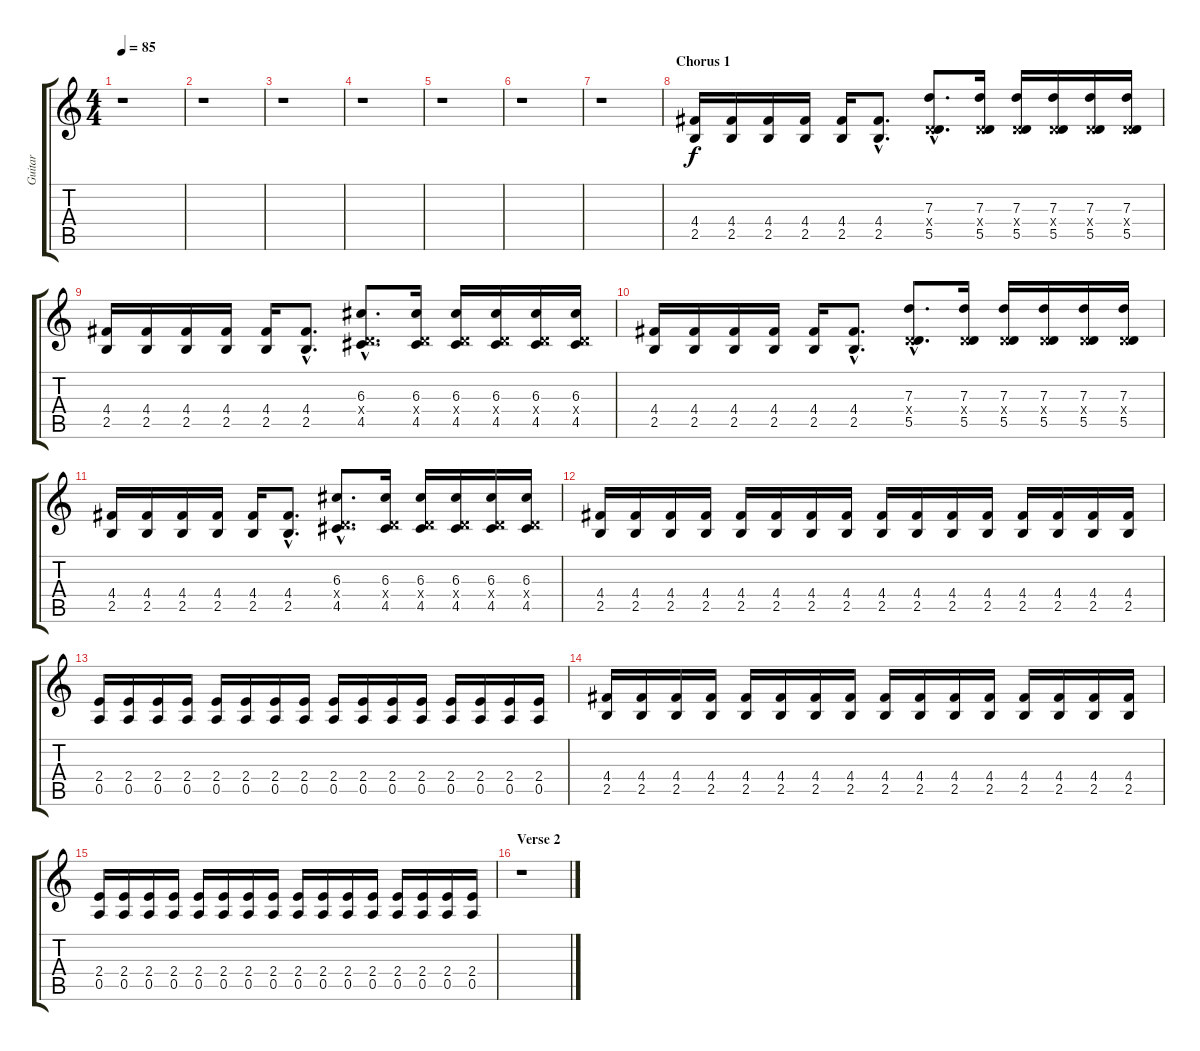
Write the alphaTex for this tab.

\track ("Guitar " "Guitar ") {instrument overdrivenguitar}
\staff {score tabs}
\tuning (E4 B3 G3 D3 A2 D2) {hide}
\ts (4 4)
\tempo 85
\clef g2
\ks c
r.1{dy f} |
r.1 |
r.1 |
r.1 |
r.1 |
r.1 |
r.1 |
\section ("" "Chorus 1")
(4.4 2.5).16 (4.4 2.5).16 (4.4 2.5).16 (4.4 2.5).16 (4.4 2.5).16 (4.4{hac} 2.5{hac}).8{d} (7.3{hac} 0.4{hac x} 5.5{hac}).8{d} (7.3 0.4{x} 5.5).16 (7.3 0.4{x} 5.5).16 (7.3 0.4{x} 5.5).16 (7.3 0.4{x} 5.5).16 (7.3 0.4{x} 5.5).16 |
(4.4 2.5).16 (4.4 2.5).16 (4.4 2.5).16 (4.4 2.5).16 (4.4 2.5).16 (4.4{hac} 2.5{hac}).8{d} (6.3{hac} 0.4{hac x} 4.5{hac}).8{d} (6.3 0.4{x} 4.5).16 (6.3 0.4{x} 4.5).16 (6.3 0.4{x} 4.5).16 (6.3 0.4{x} 4.5).16 (6.3 0.4{x} 4.5).16 |
(4.4 2.5).16 (4.4 2.5).16 (4.4 2.5).16 (4.4 2.5).16 (4.4 2.5).16 (4.4{hac} 2.5{hac}).8{d} (7.3{hac} 0.4{hac x} 5.5{hac}).8{d} (7.3 0.4{x} 5.5).16 (7.3 0.4{x} 5.5).16 (7.3 0.4{x} 5.5).16 (7.3 0.4{x} 5.5).16 (7.3 0.4{x} 5.5).16 |
(4.4 2.5).16 (4.4 2.5).16 (4.4 2.5).16 (4.4 2.5).16 (4.4 2.5).16 (4.4{hac} 2.5{hac}).8{d} (6.3{hac} 0.4{hac x} 4.5{hac}).8{d} (6.3 0.4{x} 4.5).16 (6.3 0.4{x} 4.5).16 (6.3 0.4{x} 4.5).16 (6.3 0.4{x} 4.5).16 (6.3 0.4{x} 4.5).16 |
(4.4 2.5).16 (4.4 2.5).16 (4.4 2.5).16 (4.4 2.5).16 (4.4 2.5).16 (4.4 2.5).16 (4.4 2.5).16 (4.4 2.5).16 (4.4 2.5).16 (4.4 2.5).16 (4.4 2.5).16 (4.4 2.5).16 (4.4 2.5).16 (4.4 2.5).16 (4.4 2.5).16 (4.4 2.5).16 |
(2.4 0.5).16 (2.4 0.5).16 (2.4 0.5).16 (2.4 0.5).16 (2.4 0.5).16 (2.4 0.5).16 (2.4 0.5).16 (2.4 0.5).16 (2.4 0.5).16 (2.4 0.5).16 (2.4 0.5).16 (2.4 0.5).16 (2.4 0.5).16 (2.4 0.5).16 (2.4 0.5).16 (2.4 0.5).16 |
(4.4 2.5).16 (4.4 2.5).16 (4.4 2.5).16 (4.4 2.5).16 (4.4 2.5).16 (4.4 2.5).16 (4.4 2.5).16 (4.4 2.5).16 (4.4 2.5).16 (4.4 2.5).16 (4.4 2.5).16 (4.4 2.5).16 (4.4 2.5).16 (4.4 2.5).16 (4.4 2.5).16 (4.4 2.5).16 |
(2.4 0.5).16 (2.4 0.5).16 (2.4 0.5).16 (2.4 0.5).16 (2.4 0.5).16 (2.4 0.5).16 (2.4 0.5).16 (2.4 0.5).16 (2.4 0.5).16 (2.4 0.5).16 (2.4 0.5).16 (2.4 0.5).16 (2.4 0.5).16 (2.4 0.5).16 (2.4 0.5).16 (2.4 0.5).16 |
\section ("" "Verse 2")
r.1
